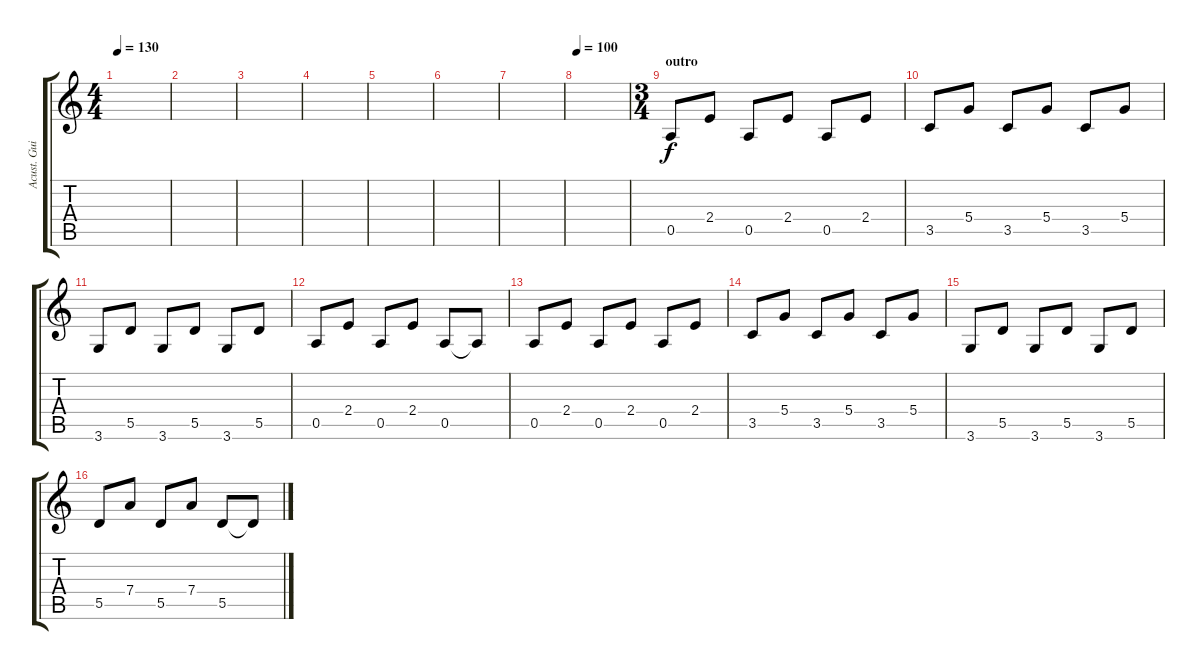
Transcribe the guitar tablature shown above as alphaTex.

\track ("Acust. Guit. 1" "Acust. Gui") {instrument acousticguitarnylon}
\staff {score tabs}
\tuning (E4 B3 G3 D3 A2 E2) {hide}
\ts (4 4)
\tempo 130
\clef g2
\ks c
|
|
|
|
|
|
|
\tempo 100
|
\ts (3 4)
\section ("" "outro")
0.5.8 2.4.8 0.5.8 2.4.8 0.5.8 2.4.8 |
3.5.8 5.4.8 3.5.8 5.4.8 3.5.8 5.4.8 |
3.6.8 5.5.8 3.6.8 5.5.8 3.6.8 5.5.8 |
0.5.8 2.4.8 0.5.8 2.4.8 0.5.8 0.5{t}.8 |
0.5.8 2.4.8 0.5.8 2.4.8 0.5.8 2.4.8 |
3.5.8 5.4.8 3.5.8 5.4.8 3.5.8 5.4.8 |
3.6.8 5.5.8 3.6.8 5.5.8 3.6.8 5.5.8 |
5.5.8 7.4.8 5.5.8 7.4.8 5.5.8 5.5{t}.8
